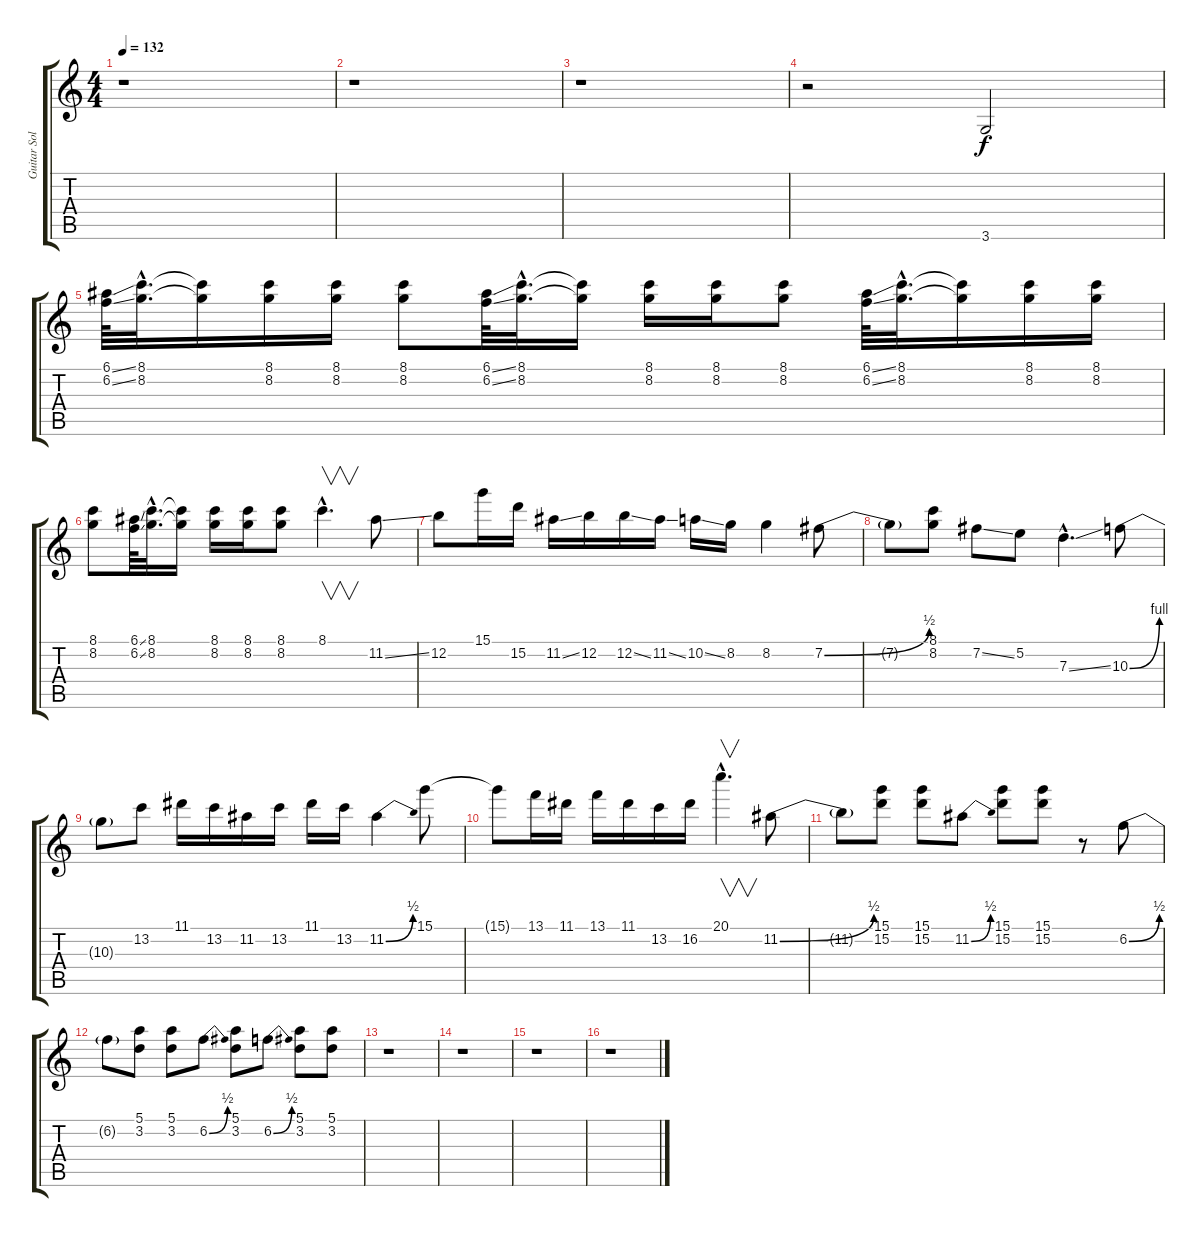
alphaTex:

\track ("Guitar Solo" "Guitar Sol") {instrument distortionguitar}
\staff {score tabs}
\tuning (E4 B3 G3 D3 A2 E2) {hide}
\ts (4 4)
\tempo 132
\clef g2
\ks c
r.1{dy f} |
r.1 |
r.1 |
r.2 3.6.2 |
(6.1{ss} 6.2{ss}).64 (8.1{hac} 8.2{hac}).32{d} (8.1{t} 8.2{t}).16 (8.1 8.2).16 (8.1 8.2).16 (8.1 8.2).8 (6.1{ss} 6.2{ss}).64 (8.1{hac} 8.2{hac}).32{d} (8.1{t} 8.2{t}).16 (8.1 8.2).16 (8.1 8.2).16 (8.1 8.2).8 (6.1{ss} 6.2{ss}).64 (8.1{hac} 8.2{hac}).32{d} (8.1{t} 8.2{t}).16 (8.1 8.2).16 (8.1 8.2).16 |
(8.1 8.2).8 (6.1{ss} 6.2{ss}).64 (8.1{hac} 8.2{hac}).32{d} (8.1{t} 8.2{t}).16 (8.1 8.2).16 (8.1 8.2).16 (8.1 8.2).8 8.1{hac}.4{v d} 11.2{ss}.8 |
12.2.8 15.1.16 15.2.16 11.2{ss}.16 12.2.16 12.2{ss}.16 11.2{ss}.16 10.2{ss}.16 8.2.16 8.2.4 7.2{be (bend 0 0 60 2)}.8 |
7.2{t}.8 (8.1 8.2).8 7.2{ss}.8 5.2.8 7.3{ss hac}.4{d} 10.3{be (bend 0 0 60 4)}.8 |
10.3{t}.8 13.2.8 11.1.16 13.2.16 11.2.16 13.2.16 11.1.16 13.2.16 11.2{be (bend 0 0 60 2)}.4 15.1.8 |
15.1{t}.8 13.1.16 11.1.16 13.1.16 11.1.16 13.2.16 16.2.16 20.1{hac}.4{v d} 11.2{be (bend 0 0 60 2)}.8 |
11.2{t}.8 (15.1 15.2).8 (15.1 15.2).8 11.2{be (bend 0 0 60 2)}.8 (15.1 15.2).8 (15.1 15.2).8 r.8 6.2{be (bend 0 0 60 2)}.8 |
6.2{t}.8 (5.1 3.2).8 (5.1 3.2).8 6.2{be (bend 0 0 60 2)}.8 (5.1 3.2).8 6.2{be (bend 0 0 60 2)}.8 (5.1 3.2).8 (5.1 3.2).8 |
r.1 |
r.1 |
r.1 |
r.1
